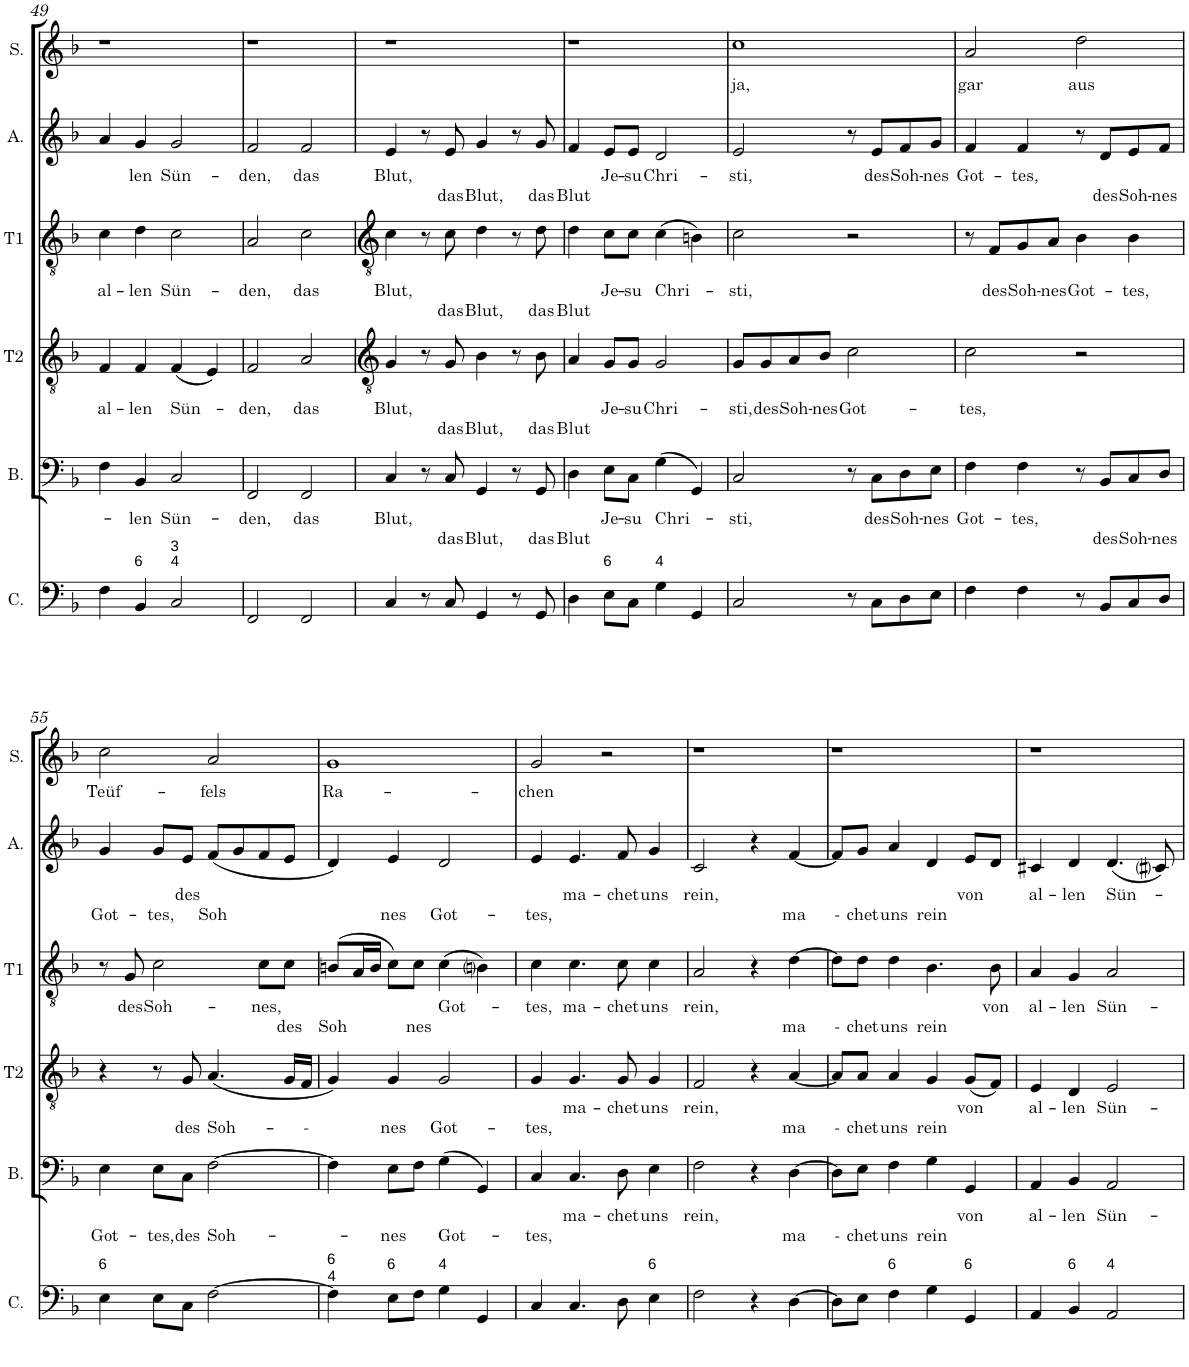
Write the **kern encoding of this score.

**kern	**kern	**text	**text	**kern	**text	**text	**kern	**text	**text	**kern	**text	**text	**kern	**text
*part6	*part5	*part5	*part5	*part4	*part4	*part4	*part3	*part3	*part3	*part2	*part2	*part2	*part1	*part1
*staff6	*staff5	*staff5	*staff5	*staff4	*staff4	*staff4	*staff3	*staff3	*staff3	*staff2	*staff2	*staff2	*staff1	*staff1
*I"Continuo	*I"Basso	*	*	*I"Tenor II	*	*	*I"Tenor I	*	*	*I"Alto	*	*	*I"Soprane	*
*I'C.	*I'B.	*	*	*I'T2	*	*	*I'T1	*	*	*I'A.	*	*	*I'S.	*
!!LO:PB:g=z
*clefF4	*clefF4	*	*	*clefGv2	*	*	*clefGv2	*	*	*clefG2	*	*	*clefG2	*
*	*Trd7c12	*	*	*	*	*	*	*	*	*	*	*	*	*
*k[b-]	*k[b-]	*	*	*k[b-]	*	*	*k[b-]	*	*	*k[b-]	*	*	*k[b-]	*
*F:	*F:	*	*	*F:	*	*	*F:	*	*	*F:	*	*	*F:	*
*M4/4	*M4/4	*	*	*M4/4	*	*	*M4/4	*	*	*M4/4	*	*	*M4/4	*
=49	=49	=49	=49	=49	=49	=49	=49	=49	=49	=49	=49	=49	=49	=49
!	!	!	!	!	!LO:LY:b	!	!	!LO:LY:b	!	!	!	!	!	!
4F\	4F\	.	.	4F/	al-	.	4c\	al-	.	4a/	.	.	1r	.
!LO:TX:a:t=6	!	!	!	!	!	!	!	!	!	!	!	!	!	!
!	!	!LO:LY:b	!	!	!LO:LY:b	!	!	!LO:LY:b	!	!	!LO:LY:b	!	!	!
4BB-/	4BB-/	-len	.	4F/	-len	.	4d\	-len	.	4g/	len	.	.	.
!LO:TX:a:t=4	!	!	!	!	!	!	!	!	!	!	!	!	!	!
!LO:TX:a:t=3	!	!	!	!	!	!	!	!	!	!	!	!	!	!
!	!	!LO:LY:b	!	!	!LO:LY:b	!	!	!LO:LY:b	!	!	!LO:LY:b	!	!	!
2C/	2C/	Sün-	.	(<4F/	Sün-	.	2c\	Sün-	.	2g/	Sün-	.	.	.
.	.	.	.	4E/)	.	.	.	.	.	.	.	.	.	.
=50	=50	=50	=50	=50	=50	=50	=50	=50	=50	=50	=50	=50	=50	=50
!	!	!LO:LY:b	!	!	!LO:LY:b	!	!	!LO:LY:b	!	!	!LO:LY:b	!	!	!
2FF/	2FF/	-den,	.	2F/	-den,	.	2A/	-den,	.	2f/	-den,	.	1r	.
!	!	!LO:LY:b	!	!	!LO:LY:b	!	!	!LO:LY:b	!	!	!LO:LY:b	!	!	!
2FF/	2FF/	das	.	2A/	das	.	2c\	das	.	2f/	das	.	.	.
=51	=51	=51	=51	=51	=51	=51	=51	=51	=51	=51	=51	=51	=51	=51
!	!	!LO:LY:b	!	!	!LO:LY:b	!	!	!LO:LY:b	!	!	!LO:LY:b	!	!	!
4C/	4C/	Blut,	.	4G/	Blut,	.	4c\	Blut,	.	4e/	Blut,	.	1r	.
8r	8r	.	.	8r	.	.	8r	.	.	8r	.	.	.	.
!	!	!	!LO:LY:b	!	!	!LO:LY:b	!	!	!LO:LY:b	!	!	!LO:LY:b	!	!
8C/	8C/	.	das	8G/	.	das	8c\	.	das	8e/	.	das	.	.
!	!	!	!LO:LY:b	!	!	!LO:LY:b	!	!	!LO:LY:b	!	!	!LO:LY:b	!	!
4GG/	4GG/	.	Blut,	4B-\	.	Blut,	4d\	.	Blut,	4g/	.	Blut,	.	.
8r	8r	.	.	8r	.	.	8r	.	.	8r	.	.	.	.
!	!	!	!LO:LY:b	!	!	!LO:LY:b	!	!	!LO:LY:b	!	!	!LO:LY:b	!	!
8GG/	8GG/	.	das	8B-\	.	das	8d\	.	das	8g/	.	das	.	.
=52	=52	=52	=52	=52	=52	=52	=52	=52	=52	=52	=52	=52	=52	=52
!	!	!	!LO:LY:b	!	!	!LO:LY:b	!	!	!LO:LY:b	!	!	!LO:LY:b	!	!
4D\	4D\	.	Blut	4A/	.	Blut	4d\	.	Blut	4f/	.	Blut	1r	.
!LO:TX:a:t=6	!	!	!	!	!	!	!	!	!	!	!	!	!	!
!	!	!LO:LY:b	!	!	!LO:LY:b	!	!	!LO:LY:b	!	!	!LO:LY:b	!	!	!
8E\L	8E\L	Je-	.	8G/L	Je-	.	8c\L	Je-	.	8e/L	Je-	.	.	.
!	!	!LO:LY:b	!	!	!LO:LY:b	!	!	!LO:LY:b	!	!	!LO:LY:b	!	!	!
8C\J	8C\J	-su	.	8G/J	-su	.	8c\J	-su	.	8e/J	-su	.	.	.
!LO:TX:a:t=4	!	!	!	!	!	!	!	!	!	!	!	!	!	!
!	!	!LO:LY:b	!	!	!LO:LY:b	!	!	!LO:LY:b	!	!	!LO:LY:b	!	!	!
4G\	(>4G\	Chri-	.	2G/	Chri-	.	(>4c\	Chri-	.	2d/	Chri-	.	.	.
4GG/	4GG/)	.	.	.	.	.	4Bn\)	.	.	.	.	.	.	.
=53	=53	=53	=53	=53	=53	=53	=53	=53	=53	=53	=53	=53	=53	=53
!	!	!LO:LY:b	!	!	!LO:LY:b	!	!	!LO:LY:b	!	!	!LO:LY:b	!	!	!LO:LY:b
2C/	2C/	-sti,	.	8G/L	-sti,	.	2c\	-sti,	.	2e/	-sti,	.	1cc	ja,
!	!	!	!	!	!LO:LY:b	!	!	!	!	!	!	!	!	!
.	.	.	.	8G/	des	.	.	.	.	.	.	.	.	.
!	!	!	!	!	!LO:LY:b	!	!	!	!	!	!	!	!	!
.	.	.	.	8A/	Soh-	.	.	.	.	.	.	.	.	.
!	!	!	!	!	!LO:LY:b	!	!	!	!	!	!	!	!	!
.	.	.	.	8B-/J	-nes	.	.	.	.	.	.	.	.	.
!	!	!	!	!	!LO:LY:b	!	!	!	!	!	!	!	!	!
8r	8r	.	.	2c\	Got-	.	2r	.	.	8r	.	.	.	.
!	!	!LO:LY:b	!	!	!	!	!	!	!	!	!LO:LY:b	!	!	!
8C\L	8C\L	des	.	.	.	.	.	.	.	8e/L	des	.	.	.
!	!	!LO:LY:b	!	!	!	!	!	!	!	!	!LO:LY:b	!	!	!
8D\	8D\	Soh-	.	.	.	.	.	.	.	8f/	Soh-	.	.	.
!	!	!LO:LY:b	!	!	!	!	!	!	!	!	!LO:LY:b	!	!	!
8E\J	8E\J	-nes	.	.	.	.	.	.	.	8g/J	-nes	.	.	.
=54	=54	=54	=54	=54	=54	=54	=54	=54	=54	=54	=54	=54	=54	=54
!	!	!LO:LY:b	!	!	!LO:LY:b	!	!	!	!	!	!LO:LY:b	!	!	!LO:LY:b
4F\	4F\	Got-	.	2c\	-tes,	.	8r	.	.	4f/	Got-	.	2a/	gar
!	!	!	!	!	!	!	!	!LO:LY:b	!	!	!	!	!	!
.	.	.	.	.	.	.	8F/L	des	.	.	.	.	.	.
!	!	!LO:LY:b	!	!	!	!	!	!LO:LY:b	!	!	!LO:LY:b	!	!	!
4F\	4F\	-tes,	.	.	.	.	8G/	Soh-	.	4f/	-tes,	.	.	.
!	!	!	!	!	!	!	!	!LO:LY:b	!	!	!	!	!	!
.	.	.	.	.	.	.	8A/J	-nes	.	.	.	.	.	.
!	!	!	!	!	!	!	!	!LO:LY:b	!	!	!	!	!	!LO:LY:b
8r	8r	.	.	2r	.	.	4B-\	Got-	.	8r	.	.	2dd\	aus
!	!	!	!LO:LY:b	!	!	!	!	!	!	!	!	!LO:LY:b	!	!
8BB-/L	8BB-/L	.	des	.	.	.	.	.	.	8d/L	.	des	.	.
!	!	!	!LO:LY:b	!	!	!	!	!LO:LY:b	!	!	!	!LO:LY:b	!	!
8C/	8C/	.	Soh-	.	.	.	4B-\	-tes,	.	8e/	.	Soh-	.	.
!	!	!	!LO:LY:b	!	!	!	!	!	!	!	!	!LO:LY:b	!	!
8D/J	8D/J	.	-nes	.	.	.	.	.	.	8f/J	.	-nes	.	.
!!LO:LB:g=z
=55	=55	=55	=55	=55	=55	=55	=55	=55	=55	=55	=55	=55	=55	=55
!LO:TX:a:t=6	!	!	!	!	!	!	!	!	!	!	!	!	!	!
!	!	!	!LO:LY:b	!	!	!	!	!	!	!	!	!LO:LY:b	!	!LO:LY:b
4E\	4E\	.	Got-	4r	.	.	8r	.	.	4g/	.	Got-	2cc\	Teüf-
!	!	!	!	!	!	!	!	!LO:LY:b	!	!	!	!	!	!
.	.	.	.	.	.	.	8G/	des	.	.	.	.	.	.
!	!	!	!LO:LY:b	!	!	!	!	!LO:LY:b	!	!	!	!LO:LY:b	!	!
8E\L	8E\L	.	-tes,	8r	.	.	2c\	Soh-	.	8g/L	.	-tes,	.	.
!	!	!	!LO:LY:b	!	!	!LO:LY:b	!	!	!	!	!LO:LY:b	!	!	!
8C\J	8C\J	.	des	8G/	.	des	.	.	.	8e/J	des	.	.	.
!	!	!	!LO:LY:b	!	!	!LO:LY:b	!	!	!	!	!	!LO:LY:b	!	!LO:LY:b
[2F\	[2F\	.	Soh-	(<4.A/	.	Soh-	.	.	.	(<8f/L	.	Soh	2a/	-fels
.	.	.	.	.	.	.	.	.	.	8g/	.	.	.	.
!	!	!	!	!	!	!	!	!LO:LY:b	!	!	!	!	!	!
.	.	.	.	.	.	.	8c\L	-nes,	.	8f/	.	.	.	.
!	!	!	!	!	!	!	!	!	!LO:LY:b	!	!	!	!	!
.	.	.	.	16G/LL	.	.	8c\J	.	des	8e/J	.	.	.	.
!	!	!	!	!	!	!LO:LY:b	!	!	!	!	!	!	!	!
.	.	.	.	16F/JJ	.	--	.	.	.	.	.	.	.	.
=56	=56	=56	=56	=56	=56	=56	=56	=56	=56	=56	=56	=56	=56	=56
!LO:TX:a:t=6	!	!	!	!	!	!	!	!	!	!	!	!	!	!
!LO:TX:a:t=4	!	!	!	!	!	!	!	!	!	!	!	!	!	!
!	!	!	!	!	!	!	!	!	!LO:LY:b	!	!	!	!	!LO:LY:b
4F\]	4F\]	.	.	4G/)	.	.	(>8Bn/L	.	Soh	4d/)	.	.	1g	Ra-
.	.	.	.	.	.	.	16A/L	.	.	.	.	.	.	.
.	.	.	.	.	.	.	16B/JJ	.	.	.	.	.	.	.
!LO:TX:a:t=6	!	!	!	!	!	!	!	!	!	!	!	!	!	!
!	!	!	!LO:LY:b	!	!	!LO:LY:b	!	!	!	!	!	!LO:LY:b	!	!
8E\L	8E\L	.	-nes	4G/	.	nes	8c\L)	.	.	4e/	.	nes	.	.
!	!	!	!	!	!	!	!	!	!LO:LY:b	!	!	!	!	!
8F\J	8F\J	.	.	.	.	.	8c\J	.	nes	.	.	.	.	.
!LO:TX:a:t=4	!	!	!	!	!	!	!	!	!	!	!	!	!	!
!	!	!	!LO:LY:b	!	!	!LO:LY:b	!	!LO:LY:b	!	!	!	!LO:LY:b	!	!
4G\	(>4G\	.	Got-	2G/	.	Got-	(>4c\	Got-	.	2d/	.	Got-	.	.
4GG/	4GG/)	.	.	.	.	.	4Bni\)	.	.	.	.	.	.	.
=57	=57	=57	=57	=57	=57	=57	=57	=57	=57	=57	=57	=57	=57	=57
!	!	!	!LO:LY:b	!	!	!LO:LY:b	!	!LO:LY:b	!	!	!	!LO:LY:b	!	!LO:LY:b
4C/	4C/	.	-tes,	4G/	.	-tes,	4c\	-tes,	.	4e/	.	-tes,	2g/	-chen
!	!	!LO:LY:b	!	!	!LO:LY:b	!	!	!LO:LY:b	!	!	!LO:LY:b	!	!	!
4.C/	4.C/	ma-	.	4.G/	ma-	.	4.c\	ma-	.	4.e/	ma-	.	.	.
.	.	.	.	.	.	.	.	.	.	.	.	.	2r	.
!	!	!LO:LY:b	!	!	!LO:LY:b	!	!	!LO:LY:b	!	!	!LO:LY:b	!	!	!
8D\	8D\	-chet	.	8G/	-chet	.	8c\	-chet	.	8f/	-chet	.	.	.
!LO:TX:a:t=6	!	!	!	!	!	!	!	!	!	!	!	!	!	!
!	!	!LO:LY:b	!	!	!LO:LY:b	!	!	!LO:LY:b	!	!	!LO:LY:b	!	!	!
4E\	4E\	uns	.	4G/	uns	.	4c\	uns	.	4g/	uns	.	.	.
=58	=58	=58	=58	=58	=58	=58	=58	=58	=58	=58	=58	=58	=58	=58
!	!	!LO:LY:b	!	!	!LO:LY:b	!	!	!LO:LY:b	!	!	!LO:LY:b	!	!	!
2F\	2F\	rein,	.	2F/	rein,	.	2A/	rein,	.	2c/	rein,	.	1r	.
4r	4r	.	.	4r	.	.	4r	.	.	4r	.	.	.	.
!	!	!	!LO:LY:b	!	!	!LO:LY:b	!	!	!LO:LY:b	!	!	!LO:LY:b	!	!
[4D\	[4D\	.	ma	[4A/	.	ma	[4d\	.	ma	[4f/	.	ma	.	.
=59	=59	=59	=59	=59	=59	=59	=59	=59	=59	=59	=59	=59	=59	=59
!	!	!	!LO:LY:b	!	!	!LO:LY:b	!	!	!LO:LY:b	!	!	!LO:LY:b	!	!
8D\L]	8D\L]	.	-	8A/L]	.	-	8d\L]	.	-	8f/L]	.	-	1r	.
!	!	!	!LO:LY:b	!	!	!LO:LY:b	!	!	!LO:LY:b	!	!	!LO:LY:b	!	!
8E\J	8E\J	.	chet	8A/J	.	chet	8d\J	.	chet	8g/J	.	chet	.	.
!LO:TX:a:t=6	!	!	!	!	!	!	!	!	!	!	!	!	!	!
!	!	!	!LO:LY:b	!	!	!LO:LY:b	!	!	!LO:LY:b	!	!	!LO:LY:b	!	!
4F\	4F\	.	uns	4A/	.	uns	4d\	.	uns	4a/	.	uns	.	.
!	!	!	!LO:LY:b	!	!	!LO:LY:b	!	!	!LO:LY:b	!	!	!LO:LY:b	!	!
4G\	4G\	.	rein	4G/	.	rein	4.B-\	.	rein	4d/	.	rein	.	.
!LO:TX:a:t=6	!	!	!	!	!	!	!	!	!	!	!	!	!	!
!	!	!LO:LY:b	!	!	!LO:LY:b	!	!	!	!	!	!LO:LY:b	!	!	!
4GG/	4GG/	von	.	(<8G/L	von	.	.	.	.	8e/L	von	.	.	.
!	!	!	!	!	!	!	!	!LO:LY:b	!	!	!	!	!	!
.	.	.	.	8F/J)	.	.	8B-\	von	.	8d/J	.	.	.	.
=60	=60	=60	=60	=60	=60	=60	=60	=60	=60	=60	=60	=60	=60	=60
!	!	!LO:LY:b	!	!	!LO:LY:b	!	!	!LO:LY:b	!	!	!LO:LY:b	!	!	!
4AA/	4AA/	al-	.	4E/	al-	.	4A/	al-	.	4c#X/	al-	.	1r	.
!LO:TX:a:t=6	!	!	!	!	!	!	!	!	!	!	!	!	!	!
!	!	!LO:LY:b	!	!	!LO:LY:b	!	!	!LO:LY:b	!	!	!LO:LY:b	!	!	!
4BB-/	4BB-/	-len	.	4D/	-len	.	4G/	-len	.	4d/	-len	.	.	.
!LO:TX:a:t=4	!	!	!	!	!	!	!	!	!	!	!	!	!	!
!	!	!LO:LY:b	!	!	!LO:LY:b	!	!	!LO:LY:b	!	!	!LO:LY:b	!	!	!
2AA/	2AA/	Sün-	.	2E/	Sün-	.	2A/	Sün-	.	(<4.d/	Sün-	.	.	.
.	.	.	.	.	.	.	.	.	.	8c#i/)	.	.	.	.
=	=	=	=	=	=	=	=	=	=	=	=	=	=	=
*-	*-	*-	*-	*-	*-	*-	*-	*-	*-	*-	*-	*-	*-	*-
